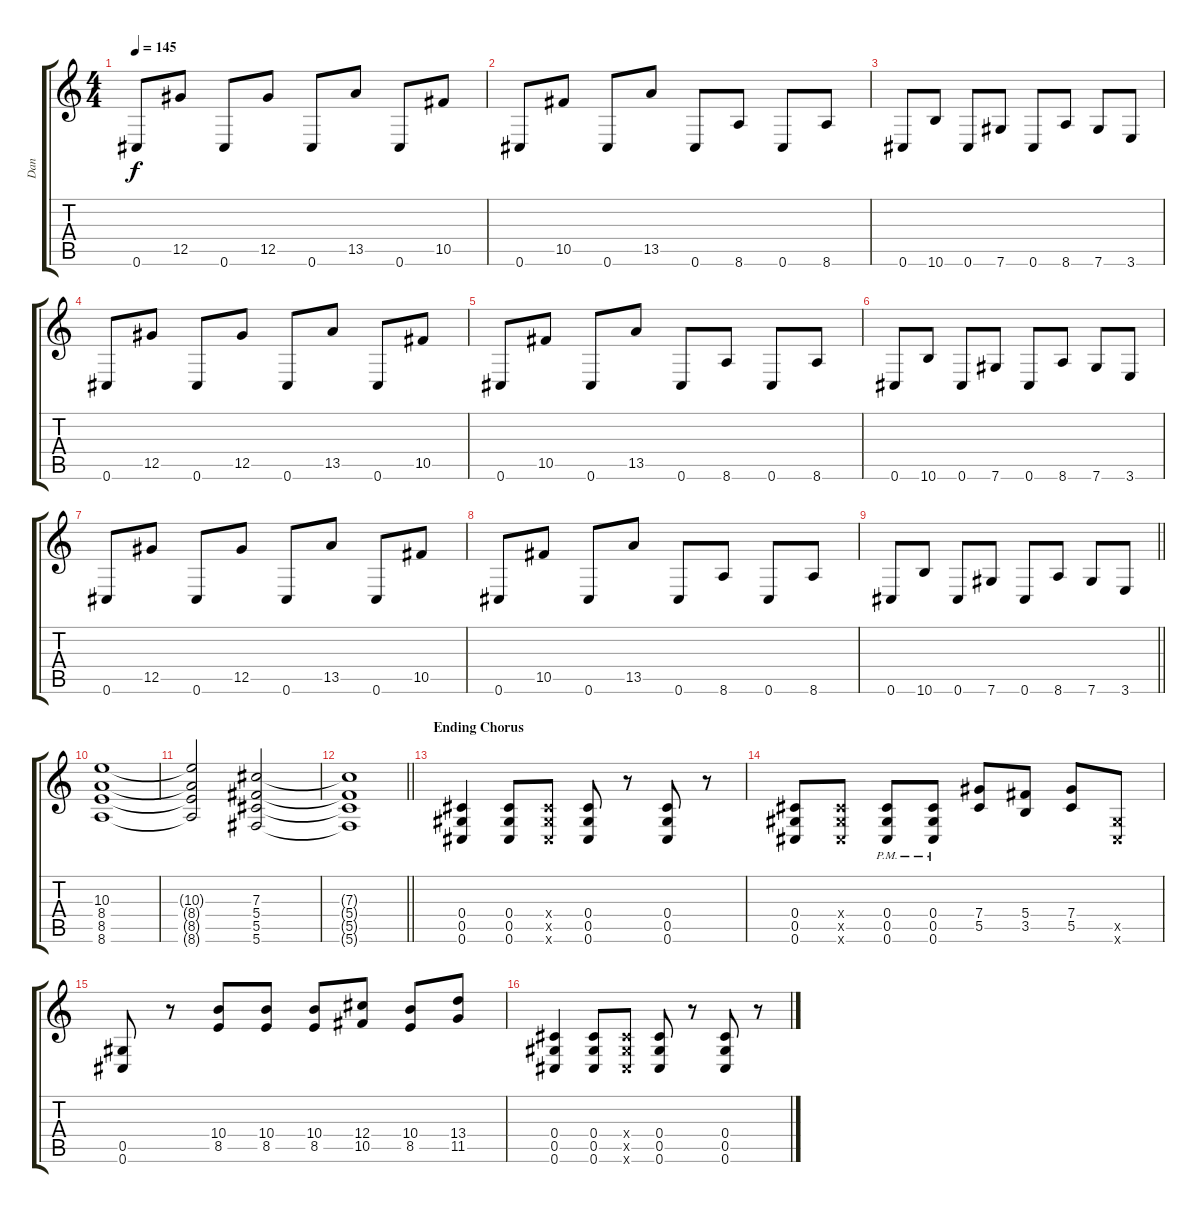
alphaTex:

\track ("Dan" "Dan") {instrument distortionguitar}
\staff {score tabs}
\tuning (Eb4 Bb3 Gb3 Db3 Ab2 Db2) {hide}
\ts (4 4)
\tempo 145
\clef g2
\ks c
0.6.8{dy f} 12.5.8 0.6.8 12.5.8 0.6.8 13.5.8 0.6.8 10.5.8 |
0.6.8 10.5.8 0.6.8 13.5.8 0.6.8 8.6.8 0.6.8 8.6.8 |
0.6.8 10.6.8 0.6.8 7.6.8 0.6.8 8.6.8 7.6.8 3.6.8 |
0.6.8 12.5.8 0.6.8 12.5.8 0.6.8 13.5.8 0.6.8 10.5.8 |
0.6.8 10.5.8 0.6.8 13.5.8 0.6.8 8.6.8 0.6.8 8.6.8 |
0.6.8 10.6.8 0.6.8 7.6.8 0.6.8 8.6.8 7.6.8 3.6.8 |
0.6.8 12.5.8 0.6.8 12.5.8 0.6.8 13.5.8 0.6.8 10.5.8 |
0.6.8 10.5.8 0.6.8 13.5.8 0.6.8 8.6.8 0.6.8 8.6.8 |
\barLineRight lightlight
0.6.8 10.6.8 0.6.8 7.6.8 0.6.8 8.6.8 7.6.8 3.6.8 |
(10.3 8.4 8.5 8.6).1 |
(10.3{t} 8.4{t} 8.5{t} 8.6{t}).2 (7.3 5.4 5.5 5.6).2 |
\barLineRight lightlight
(7.3{t} 5.4{t} 5.5{t} 5.6{t}).1 |
\section ("" "Ending Chorus")
(0.4 0.5 0.6).4 (0.4 0.5 0.6).8 (0.4{x} 0.5{x} 0.6{x}).8 (0.4 0.5 0.6).8 r.8 (0.4 0.5 0.6).8 r.8 |
(0.4 0.5 0.6).8 (0.4{x} 0.5{x} 0.6{x}).8 (0.4{pm} 0.5{pm} 0.6{pm}).8 (0.4{pm} 0.5{pm} 0.6{pm}).8 (7.4 5.5).8 (5.4 3.5).8 (7.4 5.5).8 (0.5{x} 0.6{x}).8 |
(0.5 0.6).8 r.8 (10.4 8.5).8 (10.4 8.5).8 (10.4 8.5).8 (12.4 10.5).8 (10.4 8.5).8 (13.4 11.5).8 |
(0.4 0.5 0.6).4 (0.4 0.5 0.6).8 (0.4{x} 0.5{x} 0.6{x}).8 (0.4 0.5 0.6).8 r.8 (0.4 0.5 0.6).8 r.8
